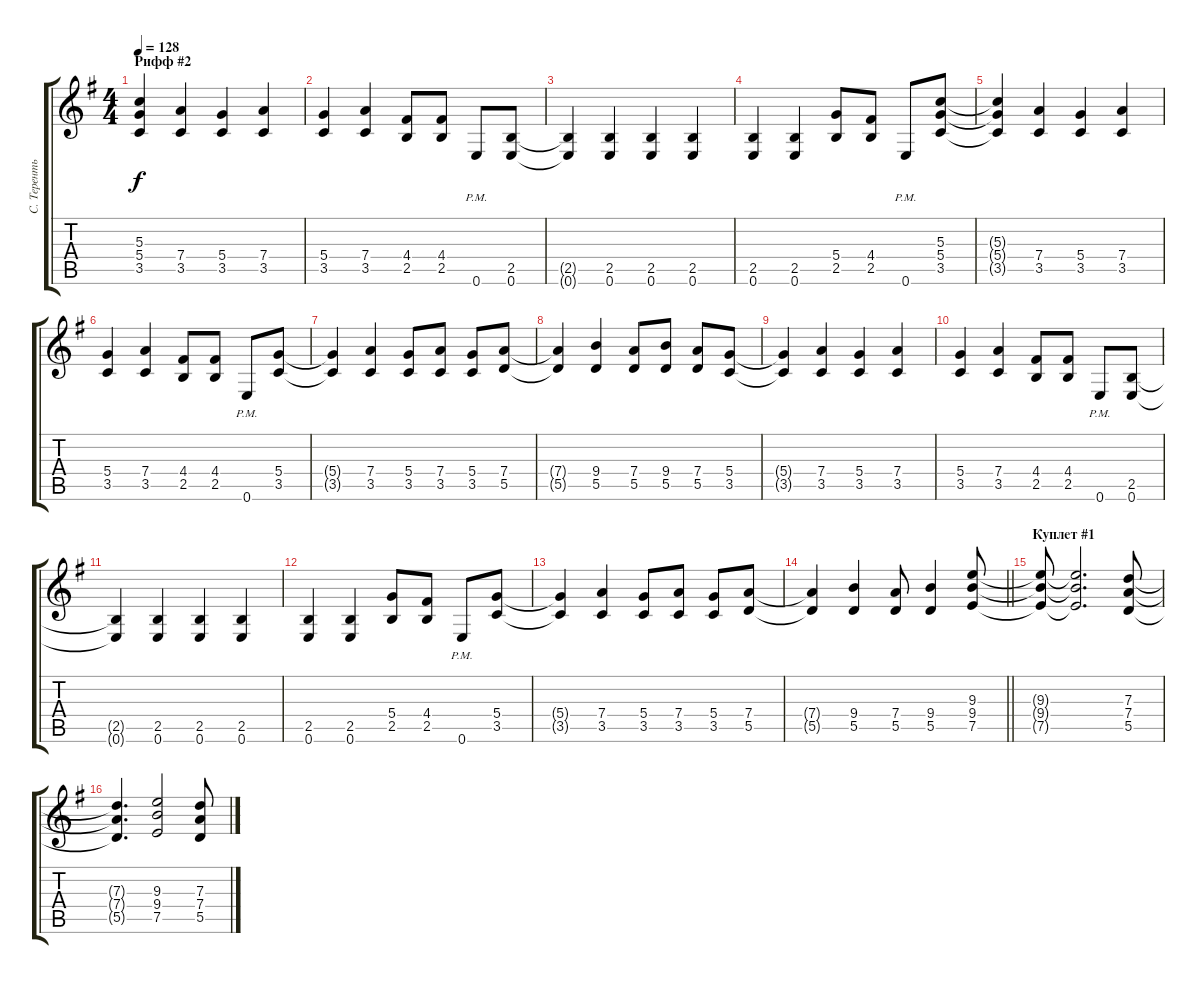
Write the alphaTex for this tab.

\track ("С. Терентьев" "С. Теренть") {instrument distortionguitar}
\staff {score tabs}
\tuning (E4 B3 G3 D3 A2 E2) {hide}
\ts (4 4)
\section ("" "Рифф #2")
\tempo 128
\clef g2
\ks g
(5.3{t} 5.4{t} 3.5{t}).4{dy f} (7.4 3.5).4 (5.4 3.5).4 (7.4 3.5).4 |
(5.4 3.5).4 (7.4 3.5).4 (4.4 2.5).8 (4.4 2.5).8 0.6{pm}.8 (2.5 0.6).8 |
(2.5{t} 0.6{t}).4 (2.5 0.6).4 (2.5 0.6).4 (2.5 0.6).4 |
(2.5 0.6).4 (2.5 0.6).4 (5.4 2.5).8 (4.4 2.5).8 0.6{pm}.8 (5.3 5.4 3.5).8 |
(5.3{t} 5.4{t} 3.5{t}).4 (7.4 3.5).4 (5.4 3.5).4 (7.4 3.5).4 |
(5.4 3.5).4 (7.4 3.5).4 (4.4 2.5).8 (4.4 2.5).8 0.6{pm}.8 (5.4 3.5).8 |
(5.4{t} 3.5{t}).4 (7.4 3.5).4 (5.4 3.5).8 (7.4 3.5).8 (5.4 3.5).8 (7.4 5.5).8 |
(7.4{t} 5.5{t}).4 (9.4 5.5).4 (7.4 5.5).8 (9.4 5.5).8 (7.4 5.5).8 (5.4 3.5).8 |
(5.4{t} 3.5{t}).4 (7.4 3.5).4 (5.4 3.5).4 (7.4 3.5).4 |
(5.4 3.5).4 (7.4 3.5).4 (4.4 2.5).8 (4.4 2.5).8 0.6{pm}.8 (2.5 0.6).8 |
(2.5{t} 0.6{t}).4 (2.5 0.6).4 (2.5 0.6).4 (2.5 0.6).4 |
(2.5 0.6).4 (2.5 0.6).4 (5.4 2.5).8 (4.4 2.5).8 0.6{pm}.8 (5.4 3.5).8 |
(5.4{t} 3.5{t}).4 (7.4 3.5).4 (5.4 3.5).8 (7.4 3.5).8 (5.4 3.5).8 (7.4 5.5).8 |
\barLineRight lightlight
(7.4{t} 5.5{t}).4 (9.4 5.5).4 (7.4 5.5).8 (9.4 5.5).4 (9.3 9.4 7.5).8 |
\section ("" "Куплет #1")
(9.3{t} 9.4{t} 7.5{t}).8 (9.3{t} 9.4{t} 7.5{t}).2{d} (7.3 7.4 5.5).8 |
(7.3{t} 7.4{t} 5.5{t}).4{d} (9.3 9.4 7.5).2 (7.3 7.4 5.5).8
